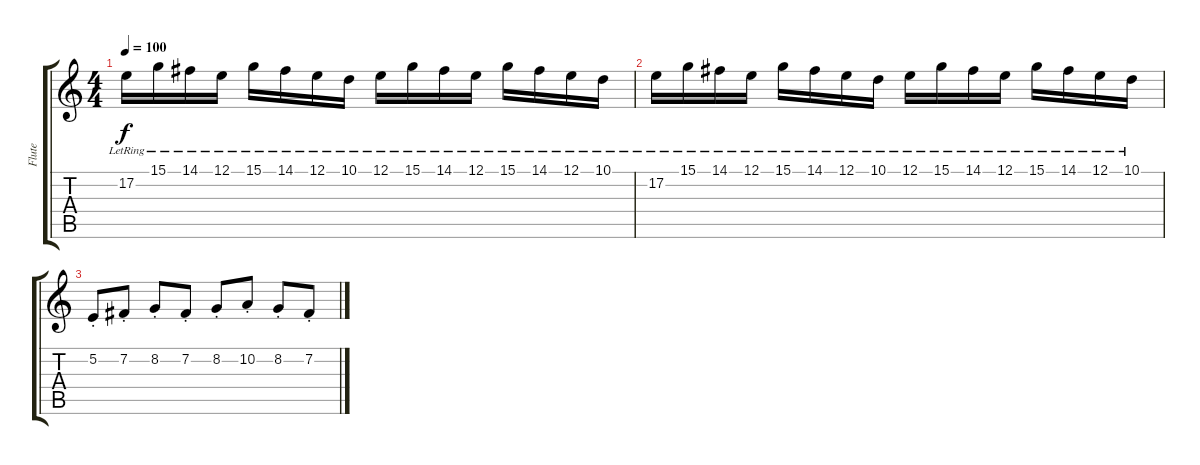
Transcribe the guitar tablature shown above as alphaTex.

\track ("Flute" "Flute") {instrument flute}
\staff {score tabs}
\tuning (E4 B3 G3 D3 A2 E2) {hide}
\ts (4 4)
\tempo 100
\clef g2
\ks c
17.2{lr}.16{dy f instrument flute} 15.1{lr}.16 14.1{lr}.16 12.1{lr}.16 15.1{lr}.16 14.1{lr}.16 12.1{lr}.16 10.1{lr}.16 12.1{lr}.16 15.1{lr}.16 14.1{lr}.16 12.1{lr}.16 15.1{lr}.16 14.1{lr}.16 12.1{lr}.16 10.1{lr}.16 |
17.2{lr}.16 15.1{lr}.16 14.1{lr}.16 12.1{lr}.16 15.1{lr}.16 14.1{lr}.16 12.1{lr}.16 10.1{lr}.16 12.1{lr}.16 15.1{lr}.16 14.1{lr}.16 12.1{lr}.16 15.1{lr}.16 14.1{lr}.16 12.1{lr}.16 10.1{lr}.16 |
5.2{st}.8 7.2{st}.8 8.2{st}.8 7.2{st}.8 8.2{st}.8 10.2{st}.8 8.2{st}.8 7.2{st}.8
